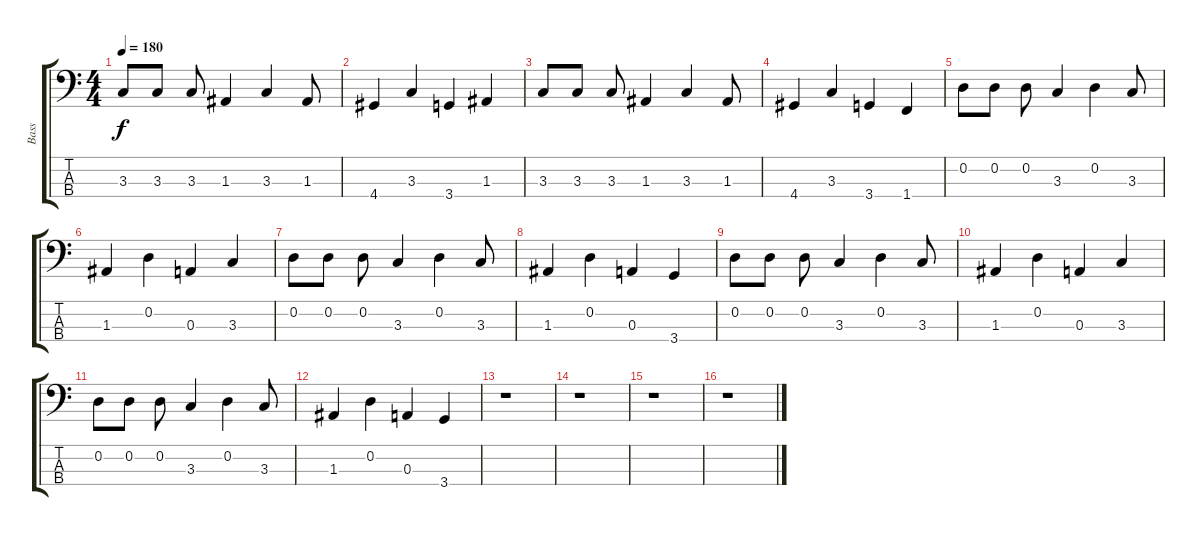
\track ("Bass" "Bass") {instrument electricbassfinger}
\staff {score tabs}
\tuning (G2 D2 A1 E1) {hide}
\ts (4 4)
\tempo 180
\clef f4
\ks c
3.3.8{dy f} 3.3.8 3.3.8 1.3.4 3.3.4 1.3.8 |
4.4.4 3.3.4 3.4.4 1.3.4 |
3.3.8 3.3.8 3.3.8 1.3.4 3.3.4 1.3.8 |
4.4.4 3.3.4 3.4.4 1.4.4 |
0.2.8 0.2.8 0.2.8 3.3.4 0.2.4 3.3.8 |
1.3.4 0.2.4 0.3.4 3.3.4 |
0.2.8 0.2.8 0.2.8 3.3.4 0.2.4 3.3.8 |
1.3.4 0.2.4 0.3.4 3.4.4 |
0.2.8 0.2.8 0.2.8 3.3.4 0.2.4 3.3.8 |
1.3.4 0.2.4 0.3.4 3.3.4 |
0.2.8 0.2.8 0.2.8 3.3.4 0.2.4 3.3.8 |
1.3.4 0.2.4 0.3.4 3.4.4 |
r.1 |
r.1 |
r.1 |
r.1
